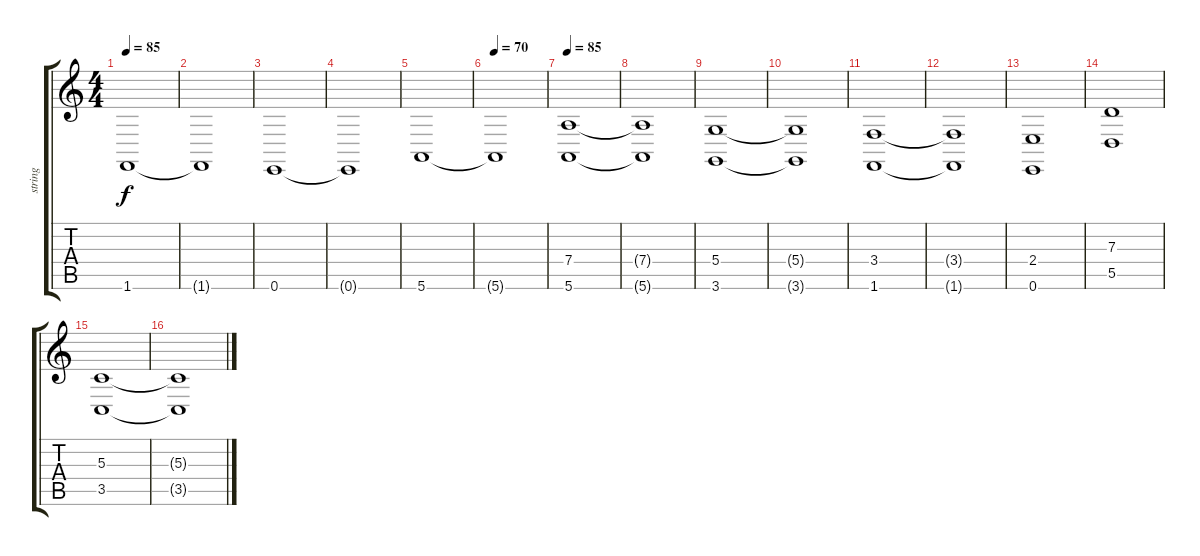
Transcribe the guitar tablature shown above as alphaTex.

\track ("string" "string") {instrument stringensemble1}
\staff {score tabs}
\tuning (E4 B3 G3 D3 A2 E2) {hide}
\ts (4 4)
\tempo 85
\clef g2
\ks c
1.6.1{dy f} |
1.6{t}.1 |
0.6.1 |
0.6{t}.1 |
5.6.1 |
\tempo 70
5.6{t}.1 |
\tempo 85
(7.4 5.6).1 |
(7.4{t} 5.6{t}).1 |
(5.4 3.6).1 |
(5.4{t} 3.6{t}).1 |
(3.4 1.6).1 |
(3.4{t} 1.6{t}).1 |
(2.4 0.6).1 |
(7.3 5.5).1 |
(5.3 3.5).1 |
(5.3{t} 3.5{t}).1
